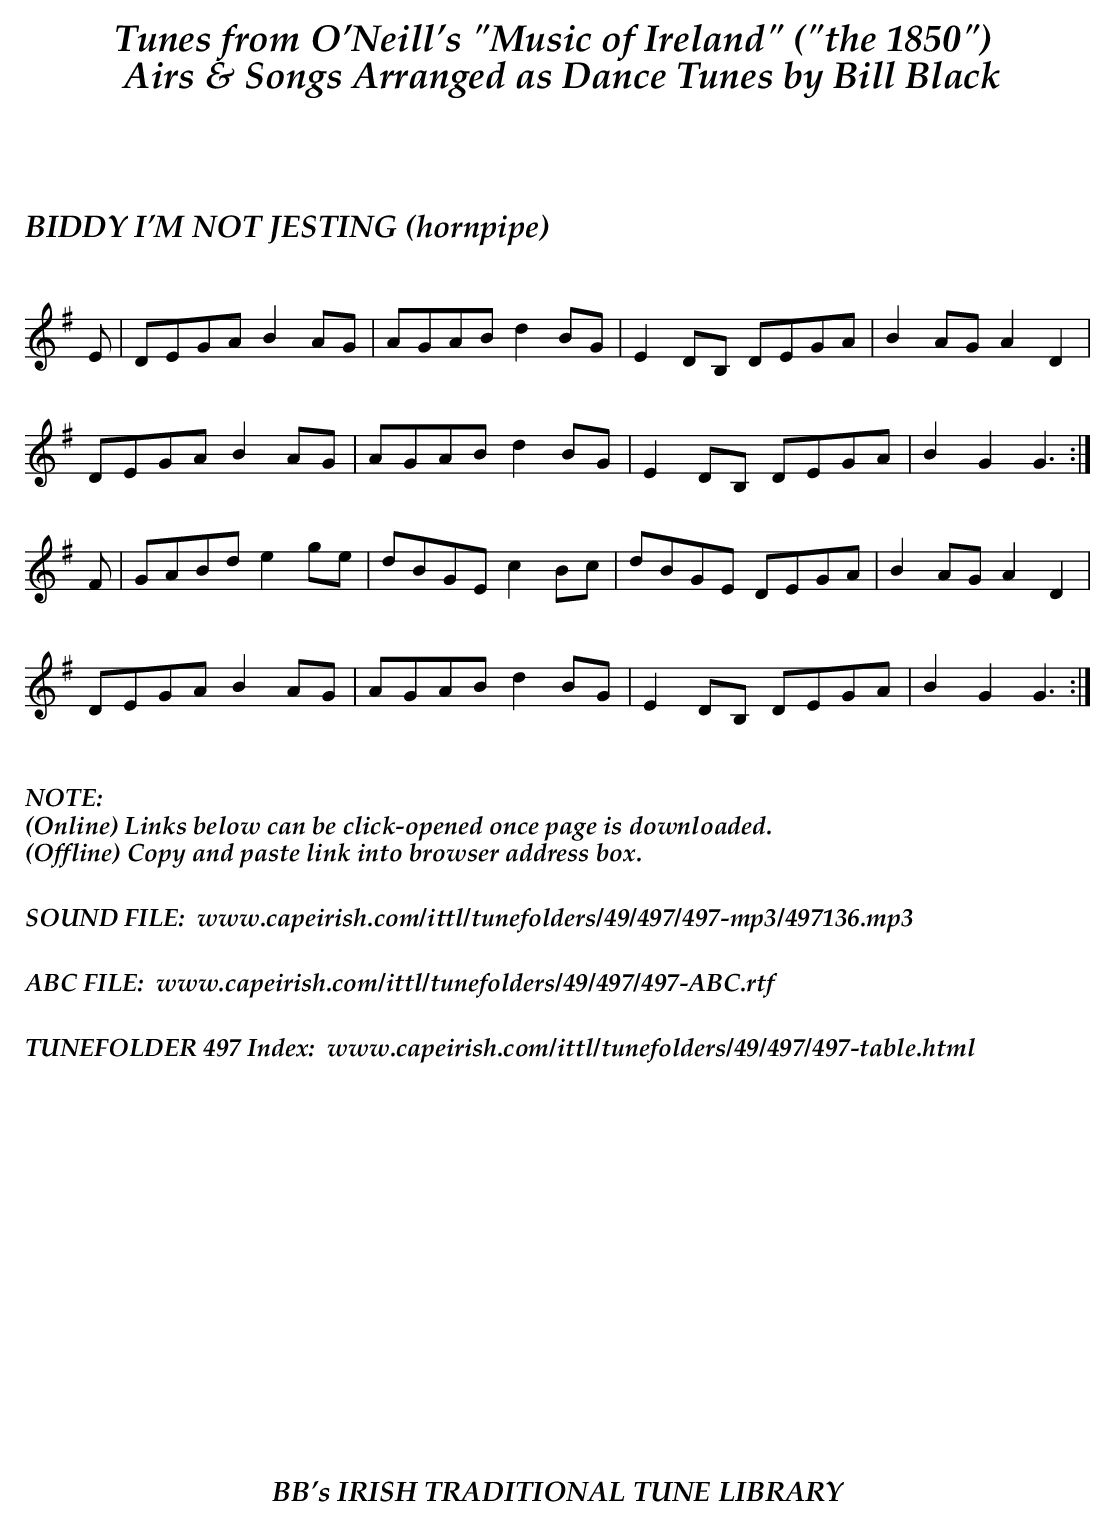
X:1
T:BIDDY I'M NOT JESTING (hornpipe)
M:C!
L:1/8
K:G
E|DEGA B2AG|AGAB d2BG|E2DB, DEGA|B2AG A2D2|
DEGA B2AG|AGAB d2BG|E2DB, DEGA|B2G2 G3:|
F|GABd e2ge|dBGE c2Bc|dBGE DEGA|B2AG A2D2|
DEGA B2AG|AGAB d2BG|E2DB, DEGA|B2G2 G3:|
%%vskip .3in
%%textoption left
%%textfont "Palatino-BoldItalic" 16
%%begintext
%%NOTE:
(Online) Links below can be click-opened once page is downloaded.
(Offline) Copy and paste link into browser address box.
%%
%%
SOUND FILE:  www.capeirish.com/ittl/tunefolders/49/497/497-mp3/497136.mp3
%%
%%
ABC FILE:  www.capeirish.com/ittl/tunefolders/49/497/497-ABC.rtf
%%
%%
TUNEFOLDER 497 Index:  www.capeirish.com/ittl/tunefolders/49/497/497-table.html
